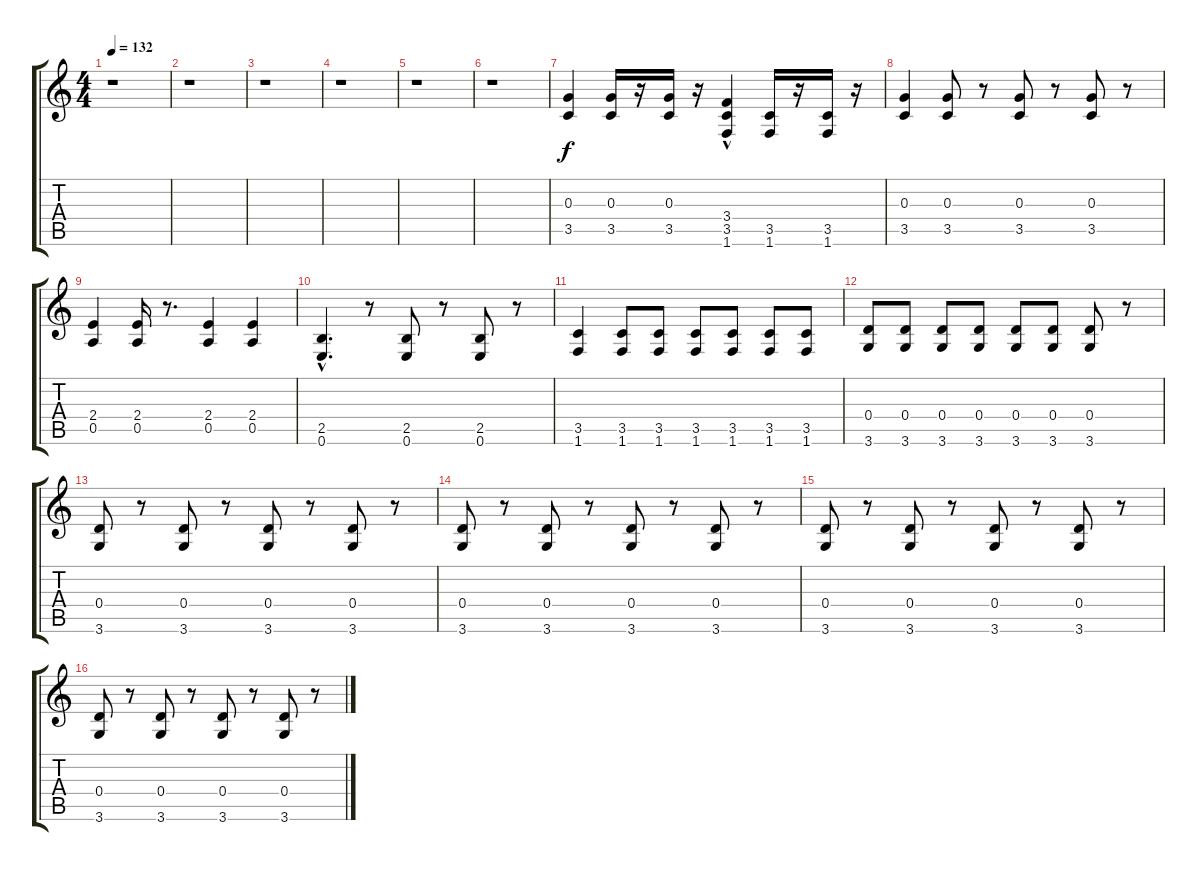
\track "" {instrument overdrivenguitar}
\staff {score tabs}
\tuning (E4 B3 G3 D3 A2 E2) {hide}
\ts (4 4)
\tempo 132
\clef g2
\ks c
r.1{dy f} |
r.1 |
r.1 |
r.1 |
r.1 |
r.1 |
(0.3 3.5).4 (0.3 3.5).16 r.16 (0.3 3.5).16 r.16 (3.4{hac} 3.5 1.6).4 (3.5 1.6).16 r.16 (3.5 1.6).16 r.16 |
(0.3 3.5).4 (0.3 3.5).8 r.8 (0.3 3.5).8 r.8 (0.3 3.5).8 r.8 |
(2.4 0.5).4 (2.4 0.5).16 r.8{d} (2.4 0.5).4 (2.4 0.5).4 |
(2.5{hac} 0.6{hac}).4{d} r.8 (2.5 0.6).8 r.8 (2.5 0.6).8 r.8 |
(3.5 1.6).4 (3.5 1.6).8 (3.5 1.6).8 (3.5 1.6).8 (3.5 1.6).8 (3.5 1.6).8 (3.5 1.6).8 |
(0.4 3.6).8 (0.4 3.6).8 (0.4 3.6).8 (0.4 3.6).8 (0.4 3.6).8 (0.4 3.6).8 (0.4 3.6).8 r.8 |
(0.4 3.6).8 r.8 (0.4 3.6).8 r.8 (0.4 3.6).8 r.8 (0.4 3.6).8 r.8 |
(0.4 3.6).8 r.8 (0.4 3.6).8 r.8 (0.4 3.6).8 r.8 (0.4 3.6).8 r.8 |
(0.4 3.6).8 r.8 (0.4 3.6).8 r.8 (0.4 3.6).8 r.8 (0.4 3.6).8 r.8 |
(0.4 3.6).8 r.8 (0.4 3.6).8 r.8 (0.4 3.6).8 r.8 (0.4 3.6).8 r.8
